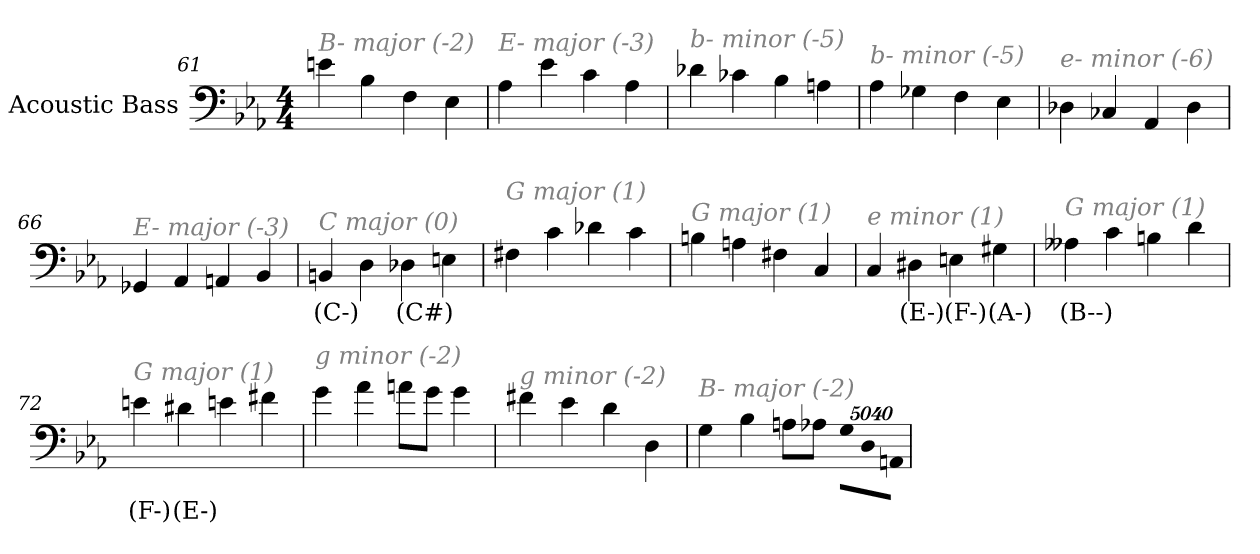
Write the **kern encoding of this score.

**kern	**text
*part1	*part1
*staff1	*staff1
*I"Acoustic Bass	*
*clefF4	*
*ITrd7c12	*
*k[b-e-a-]	*
*E-:	*
*M4/4	*
=61	=61
!LO:TX:i:color=#808080:t=B- major (-2)	!
4En	.
4BB-	.
4FF	.
4EE-	.
=62	=62
!LO:TX:i:color=#808080:t=E- major (-3)	!
4AA-	.
4E-	.
4C	.
4AA-	.
=63	=63
!LO:TX:i:color=#808080:t=b- minor (-5)	!
4D-X	.
4C-X	.
4BB-	.
4AAn	.
=64	=64
!LO:TX:i:color=#808080:t=b- minor (-5)	!
4AA-	.
4GG-X	.
4FF	.
4EE-	.
=65	=65
!LO:TX:i:color=#808080:t=e- minor (-6)	!
4DD-X	.
4CC-X	.
4AAA-	.
4DD-	.
=66	=66
!LO:TX:i:color=#808080:t=E- major (-3)	!
4GGG-X	.
4AAA-	.
4AAAn	.
4BBB-	.
=67	=67
!LO:TX:i:color=#808080:t=C major (0)	!
4BBBni	(C-)
4DD	.
4DD-Xi	(C#)
4EEn	.
=68	=68
!LO:TX:i:color=#808080:t=G major (1)	!
4FF#X	.
4C	.
4D-X	.
4C	.
=69	=69
!LO:TX:i:color=#808080:t=G major (1)	!
4BBn	.
4AAn	.
4FF#X	.
4CC	.
=70	=70
!LO:TX:i:color=#808080:t=e minor (1)	!
4CC	.
4DD#Xi	(E-)
4EEni	(F-)
4GG#Xi	(A-)
=71	=71
!LO:TX:i:color=#808080:t=G major (1)	!
4AA--Xi	(B--)
4C	.
4BBn	.
4D	.
=72	=72
!LO:TX:i:color=#808080:t=G major (1)	!
4Eni	(F-)
4D#Xi	(E-)
4En	.
4F#X	.
=73	=73
!LO:TX:i:color=#808080:t=g minor (-2)	!
4G	.
4A-	.
8AnL	.
8GJ	.
4G	.
=74	=74
!LO:TX:i:color=#808080:t=g minor (-2)	!
4F#X	.
4E-	.
4D	.
4DD	.
=75	=75
!LO:TX:i:color=#808080:t=B- major (-2)	!
4GG	.
4BB-	.
8AAnL	.
8AA-XJ	.
!LO:N:vis=8	!
40320%3347GGL	.
!LO:N:vis=8	!
40320%3347DD	.
!LO:N:vis=8	!
40320%3347AAAnJ	.
=	=
*-	*-
